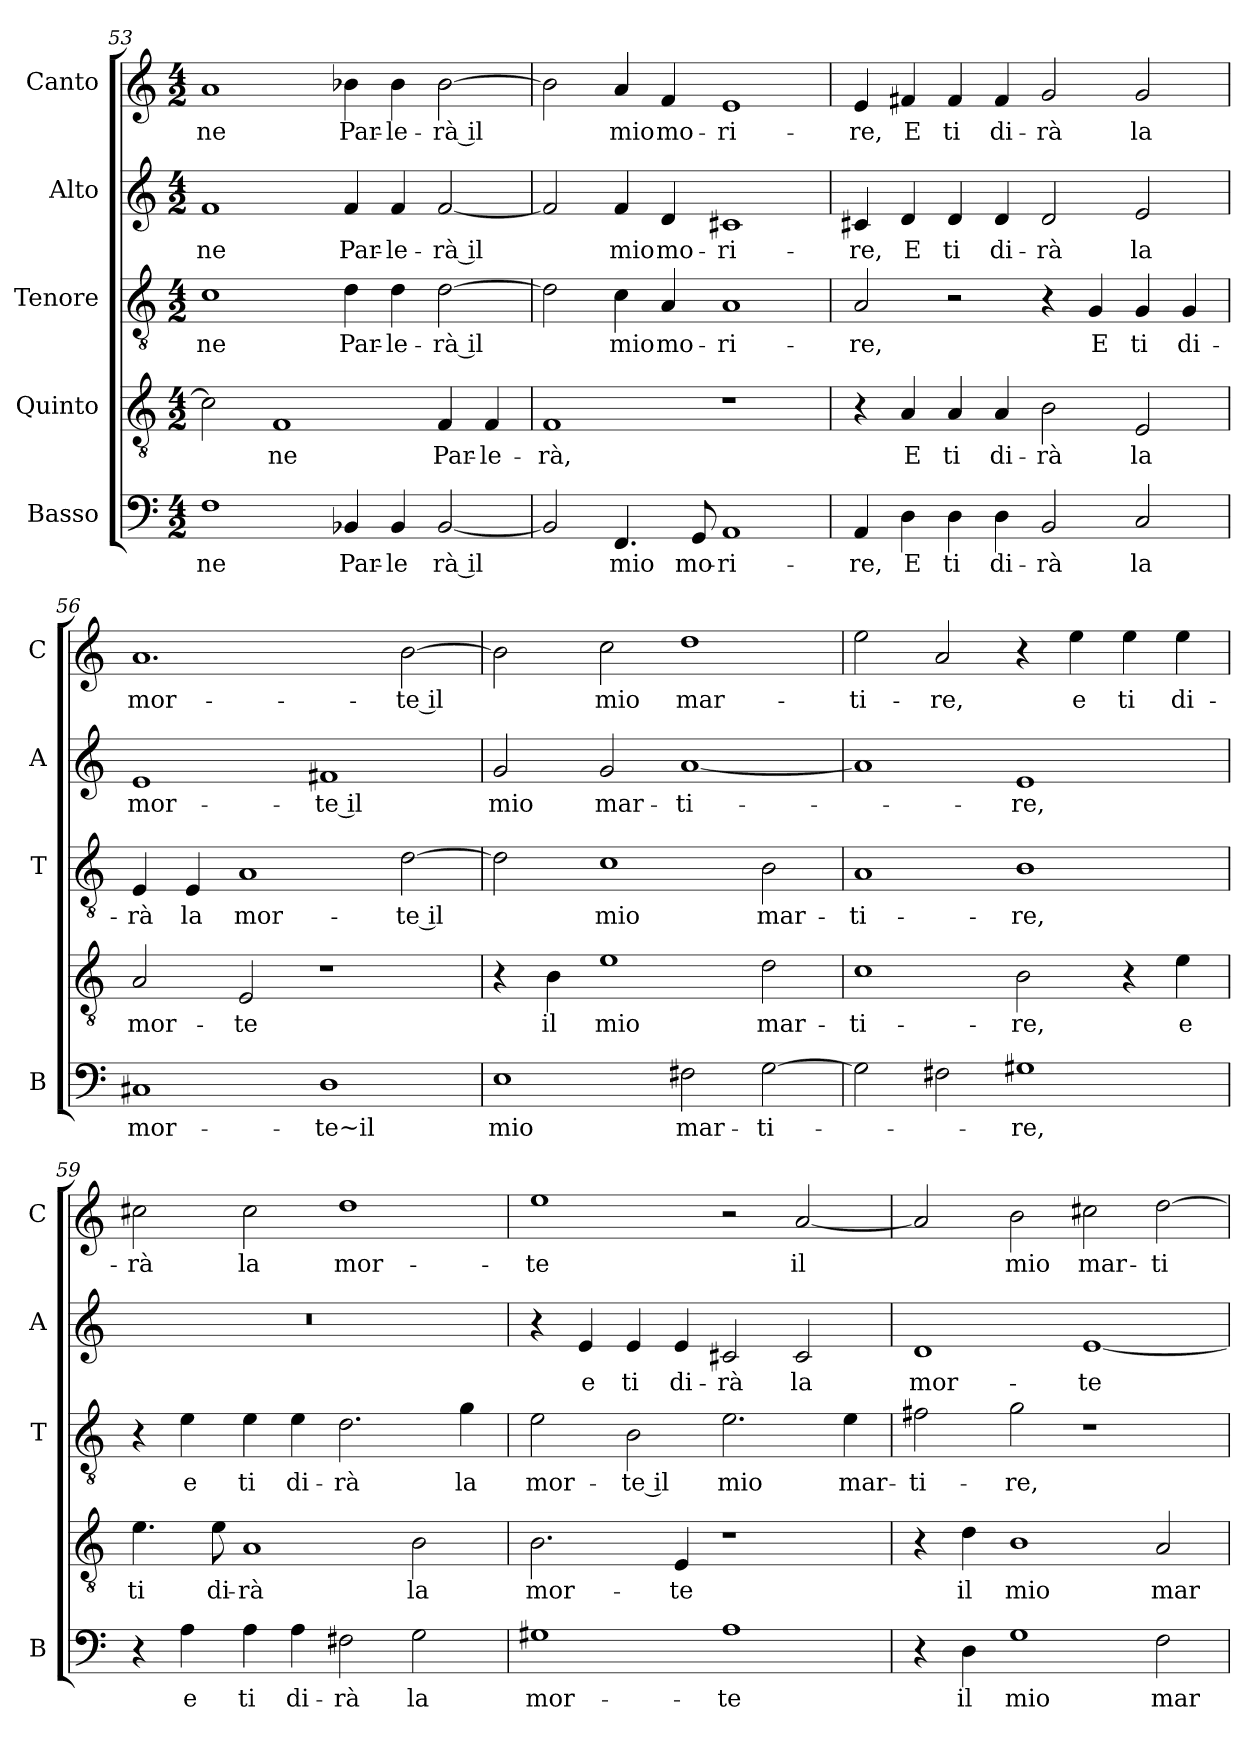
**kern	**text	**kern	**text	**kern	**text	**kern	**text	**kern	**text
*part5	*part5	*part4	*part4	*part3	*part3	*part2	*part2	*part1	*part1
*staff5	*staff5	*staff4	*staff4	*staff3	*staff3	*staff2	*staff2	*staff1	*staff1
*I"Basso	*	*I"Quinto	*	*I"Tenore	*	*I"Alto	*	*I"Canto	*
*I'B	*	*	*	*I'T	*	*I'A	*	*I'C	*
*clefF4	*	*clefGv2	*	*clefGv2	*	*clefG2	*	*clefG2	*
*k[]	*	*k[]	*	*k[]	*	*k[]	*	*k[]	*
*C:	*	*C:	*	*C:	*	*C:	*	*C:	*
*M4/2	*	*M4/2	*	*M4/2	*	*M4/2	*	*M4/2	*
=53	=53	=53	=53	=53	=53	=53	=53	=53	=53
!	!LO:LY:b	!	!	!	!LO:LY:b	!	!LO:LY:b	!	!LO:LY:b
1F	-ne	2c\]	.	1c	-ne	1f	-ne	1a	-ne
!	!	!	!LO:LY:b	!	!	!	!	!	!
.	.	1F	-ne	.	.	.	.	.	.
!	!LO:LY:b	!	!	!	!LO:LY:b	!	!LO:LY:b	!	!LO:LY:b
4BB-X/	Par-	.	.	4d\	Par-	4f/	Par-	4b-X\	Par-
!	!LO:LY:b	!	!	!	!LO:LY:b	!	!LO:LY:b	!	!LO:LY:b
4BB-/	-le	.	.	4d\	-le-	4f/	-le-	4b-\	-le-
!	!LO:LY:b	!	!LO:LY:b	!	!LO:LY:b	!	!LO:LY:b	!	!LO:LY:b
[2BB-/	rà il	4F/	Par-	[2d\	-rà il	[2f/	-rà il	[2b-\	-rà il
!	!	!	!LO:LY:b	!	!	!	!	!	!
.	.	4F/	-le-	.	.	.	.	.	.
!!LO:PB:g=z
=54	=54	=54	=54	=54	=54	=54	=54	=54	=54
!	!	!	!LO:LY:b	!	!	!	!	!	!
2BB-/]	.	1F	-rà,	2d\]	.	2f/]	.	2b-\]	.
!	!LO:LY:b	!	!	!	!LO:LY:b	!	!LO:LY:b	!	!LO:LY:b
4.FF/	mio	.	.	4c\	mio	4f/	mio	4a/	mio
!	!	!	!	!	!LO:LY:b	!	!LO:LY:b	!	!LO:LY:b
.	.	.	.	4A/	mo-	4d/	mo-	4f/	mo-
!	!LO:LY:b	!	!	!	!	!	!	!	!
8GG/	mo-	.	.	.	.	.	.	.	.
!	!LO:LY:b	!	!	!	!LO:LY:b	!	!LO:LY:b	!	!LO:LY:b
1AA	-ri-	1r	.	1A	-ri-	1c#X	-ri-	1e	-ri-
=55	=55	=55	=55	=55	=55	=55	=55	=55	=55
!	!LO:LY:b	!	!	!	!LO:LY:b	!	!LO:LY:b	!	!LO:LY:b
4AA/	-re,	4r	.	2A/	-re,	4c#X/	-re,	4e/	-re,
!	!LO:LY:b	!	!LO:LY:b	!	!	!	!LO:LY:b	!	!LO:LY:b
4D\	E	4A/	E	.	.	4d/	E	4f#X/	E
!	!LO:LY:b	!	!LO:LY:b	!	!	!	!LO:LY:b	!	!LO:LY:b
4D\	ti	4A/	ti	2r	.	4d/	ti	4f#/	ti
!	!LO:LY:b	!	!LO:LY:b	!	!	!	!LO:LY:b	!	!LO:LY:b
4D\	di-	4A/	di-	.	.	4d/	di-	4f#/	di-
!	!LO:LY:b	!	!LO:LY:b	!	!	!	!LO:LY:b	!	!LO:LY:b
2BB/	-rà	2B\	-rà	4r	.	2d/	-rà	2g/	-rà
!	!	!	!	!	!LO:LY:b	!	!	!	!
.	.	.	.	4G/	E	.	.	.	.
!	!LO:LY:b	!	!LO:LY:b	!	!LO:LY:b	!	!LO:LY:b	!	!LO:LY:b
2C/	la	2E/	la	4G/	ti	2e/	la	2g/	la
!	!	!	!	!	!LO:LY:b	!	!	!	!
.	.	.	.	4G/	di-	.	.	.	.
=56	=56	=56	=56	=56	=56	=56	=56	=56	=56
!	!LO:LY:b	!	!LO:LY:b	!	!LO:LY:b	!	!LO:LY:b	!	!LO:LY:b
1C#X	mor-	2A/	mor-	4E/	-rà	1e	mor-	1.a	mor-
!	!	!	!	!	!LO:LY:b	!	!	!	!
.	.	.	.	4E/	la	.	.	.	.
!	!	!	!LO:LY:b	!	!LO:LY:b	!	!	!	!
.	.	2E/	-te	1A	mor-	.	.	.	.
!	!LO:LY:b	!	!	!	!	!	!LO:LY:b	!	!
1D	-te~il	1r	.	.	.	1f#X	-te il	.	.
!	!	!	!	!	!LO:LY:b	!	!	!	!LO:LY:b
.	.	.	.	[2d\	-te il	.	.	[2b\	-te il
=57	=57	=57	=57	=57	=57	=57	=57	=57	=57
!	!LO:LY:b	!	!	!	!	!	!LO:LY:b	!	!
1E	mio	4r	.	2d\]	.	2g/	mio	2b\]	.
!	!	!	!LO:LY:b	!	!	!	!	!	!
.	.	4B\	il	.	.	.	.	.	.
!	!	!	!LO:LY:b	!	!LO:LY:b	!	!LO:LY:b	!	!LO:LY:b
.	.	1e	mio	1c	mio	2g/	mar-	2cc\	mio
!	!LO:LY:b	!	!	!	!	!	!LO:LY:b	!	!LO:LY:b
2F#X\	mar-	.	.	.	.	[1a	-ti-	1dd	mar-
!	!LO:LY:b	!	!LO:LY:b	!	!LO:LY:b	!	!	!	!
[2G\	-ti-	2d\	mar-	2B\	mar-	.	.	.	.
=58	=58	=58	=58	=58	=58	=58	=58	=58	=58
!	!	!	!LO:LY:b	!	!LO:LY:b	!	!	!	!LO:LY:b
2G\]	.	1c	-ti-	1A	-ti-	1a]	.	2ee\	-ti-
!	!	!	!	!	!	!	!	!	!LO:LY:b
2F#X\	.	.	.	.	.	.	.	2a/	-re,
!	!LO:LY:b	!	!LO:LY:b	!	!LO:LY:b	!	!LO:LY:b	!	!
1G#X	-re,	2B\	-re,	1B	-re,	1e	-re,	4r	.
!	!	!	!	!	!	!	!	!	!LO:LY:b
.	.	.	.	.	.	.	.	4ee\	e
!	!	!	!	!	!	!	!	!	!LO:LY:b
.	.	4r	.	.	.	.	.	4ee\	ti
!	!	!	!LO:LY:b	!	!	!	!	!	!LO:LY:b
.	.	4e\	e	.	.	.	.	4ee\	di-
!!LO:LB:g=z
=59	=59	=59	=59	=59	=59	=59	=59	=59	=59
!	!	!	!LO:LY:b	!	!	!	!	!	!LO:LY:b
4r	.	4.e\	ti	4r	.	0r	.	2cc#X\	-rà
!	!LO:LY:b	!	!	!	!LO:LY:b	!	!	!	!
4A\	e	.	.	4e\	e	.	.	.	.
!	!	!	!LO:LY:b	!	!	!	!	!	!
.	.	8e\	di-	.	.	.	.	.	.
!	!LO:LY:b	!	!LO:LY:b	!	!LO:LY:b	!	!	!	!LO:LY:b
4A\	ti	1A	-rà	4e\	ti	.	.	2cc#\	la
!	!LO:LY:b	!	!	!	!LO:LY:b	!	!	!	!
4A\	di-	.	.	4e\	di-	.	.	.	.
!	!LO:LY:b	!	!	!	!LO:LY:b	!	!	!	!LO:LY:b
2F#X\	-rà	.	.	2.d\	-rà	.	.	1dd	mor-
!	!LO:LY:b	!	!LO:LY:b	!	!	!	!	!	!
2G\	la	2B\	la	.	.	.	.	.	.
!	!	!	!	!	!LO:LY:b	!	!	!	!
.	.	.	.	4g\	la	.	.	.	.
=60	=60	=60	=60	=60	=60	=60	=60	=60	=60
!	!LO:LY:b	!	!LO:LY:b	!	!LO:LY:b	!	!	!	!LO:LY:b
1G#X	mor-	2.B\	mor-	2e\	mor-	4r	.	1ee	-te
!	!	!	!	!	!	!	!LO:LY:b	!	!
.	.	.	.	.	.	4e/	e	.	.
!	!	!	!	!	!LO:LY:b	!	!LO:LY:b	!	!
.	.	.	.	2B\	-te il	4e/	ti	.	.
!	!	!	!LO:LY:b	!	!	!	!LO:LY:b	!	!
.	.	4E/	-te	.	.	4e/	di-	.	.
!	!LO:LY:b	!	!	!	!LO:LY:b	!	!LO:LY:b	!	!
1A	-te	1r	.	2.e\	mio	2c#X/	-rà	2r	.
!	!	!	!	!	!	!	!LO:LY:b	!	!LO:LY:b
.	.	.	.	.	.	2c#/	la	[2a/	il
!	!	!	!	!	!LO:LY:b	!	!	!	!
.	.	.	.	4e\	mar-	.	.	.	.
=61	=61	=61	=61	=61	=61	=61	=61	=61	=61
!	!	!	!	!	!LO:LY:b	!	!LO:LY:b	!	!
4r	.	4r	.	2f#X\	-ti-	1d	mor-	2a/]	.
!	!LO:LY:b	!	!LO:LY:b	!	!	!	!	!	!
4D\	il	4d\	il	.	.	.	.	.	.
!	!LO:LY:b	!	!LO:LY:b	!	!LO:LY:b	!	!	!	!LO:LY:b
1G	mio	1B	mio	2g\	-re,	.	.	2b\	mio
!	!	!	!	!	!	!	!LO:LY:b	!	!LO:LY:b
.	.	.	.	1r	.	[1e	-te	2cc#X\	mar-
!	!LO:LY:b	!	!LO:LY:b	!	!	!	!	!	!LO:LY:b
2F\	mar-	2A/	mar-	.	.	.	.	[2dd\	-ti-
=	=	=	=	=	=	=	=	=	=
*-	*-	*-	*-	*-	*-	*-	*-	*-	*-
